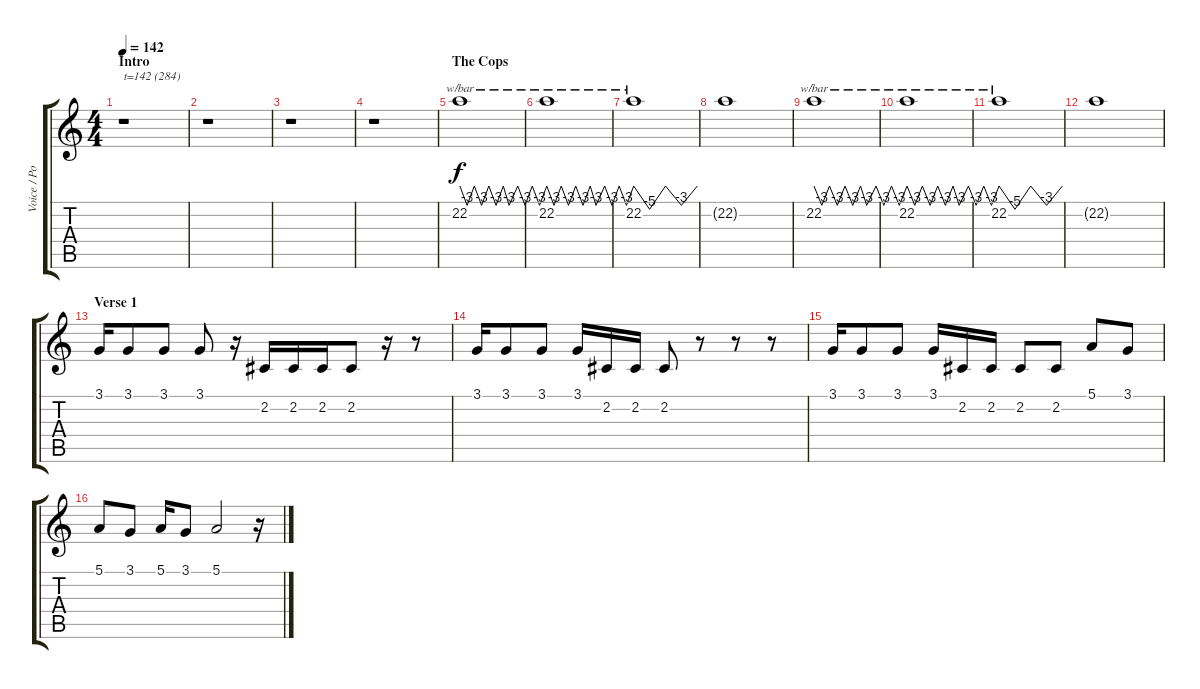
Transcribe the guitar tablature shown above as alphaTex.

\track ("Voice / Police Siren" "Voice / Po") {instrument lead3calliope}
\staff {score tabs}
\tuning (E4 B3 G3 D3 A2 E2) {hide}
\ts (4 4)
\section ("" "Intro")
\tempo 142
\clef g2
\ks c
r.1{txt "t=142 (284)" dy f instrument lead3calliope} |
r.1 |
r.1 |
r.1 |
\section ("" "The Cops")
22.2.1{tbe (custom default 0 0 5 -12 10 0 15 -12 20 0 25 -12 30 0 34 -12 40 0 45 -12 50 0 55 -12 60 0)} |
22.2.1{tbe (custom default 0 0 5 -12 10 0 15 -12 20 0 25 -12 30 0 34 -12 40 0 45 -12 50 0 55 -12 60 0)} |
22.2.1{tbe (custom default 0 0 15 -20 30 0 45 -12 60 0)} |
22.2{t}.1 |
22.2.1{tbe (custom default 0 0 5 -12 10 0 15 -12 20 0 25 -12 30 0 34 -12 40 0 45 -12 50 0 55 -12 60 0)} |
22.2.1{tbe (custom default 0 0 5 -12 10 0 15 -12 20 0 25 -12 30 0 34 -12 40 0 45 -12 50 0 55 -12 60 0)} |
22.2.1{tbe (custom default 0 0 15 -20 30 0 45 -12 60 0)} |
22.2{t}.1 |
\section ("" "Verse 1")
3.1.16{instrument oboe} 3.1.8 3.1.8 3.1.8 r.16 2.2.16 2.2.16 2.2.16 2.2.8 r.16 r.8 |
3.1.16{instrument oboe} 3.1.8 3.1.8 3.1.16 2.2.16 2.2.16 2.2.8 r.8 r.8 r.8 |
3.1.16{instrument oboe} 3.1.8 3.1.8 3.1.16 2.2.16 2.2.16 2.2.8 2.2.8 5.1.8 3.1.8 |
5.1.8 3.1.8 5.1.16 3.1.8 5.1.2 r.16
